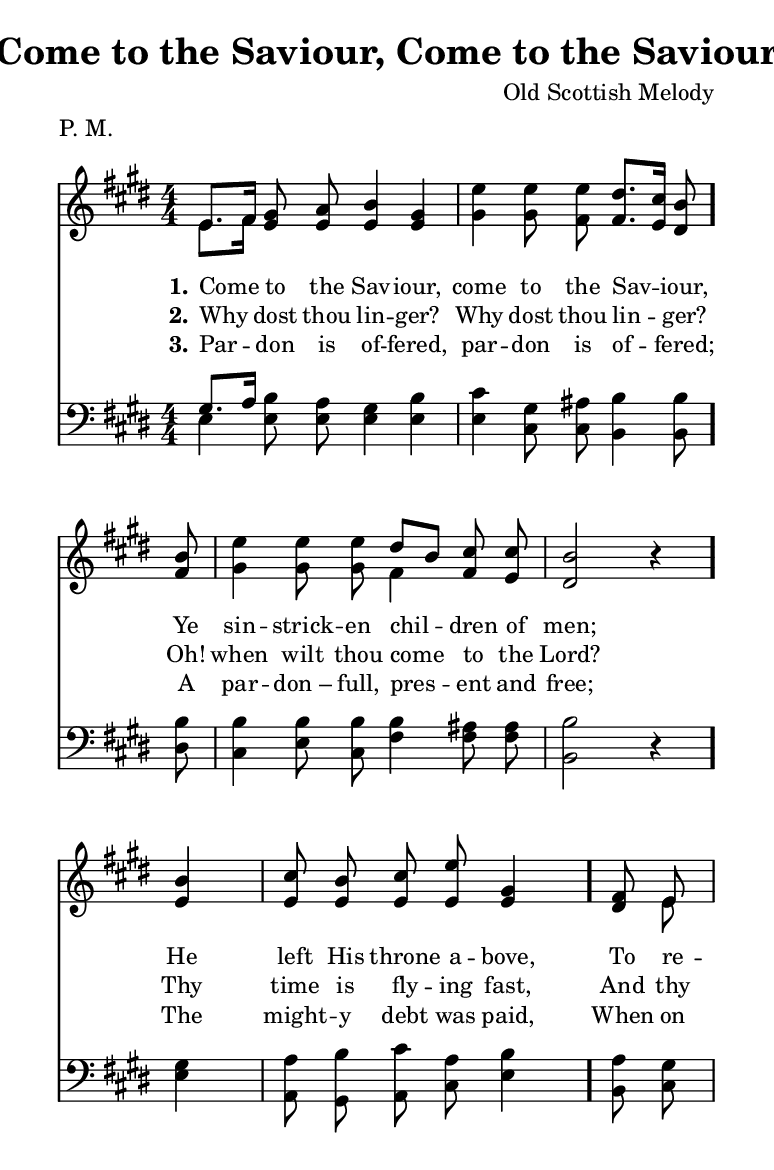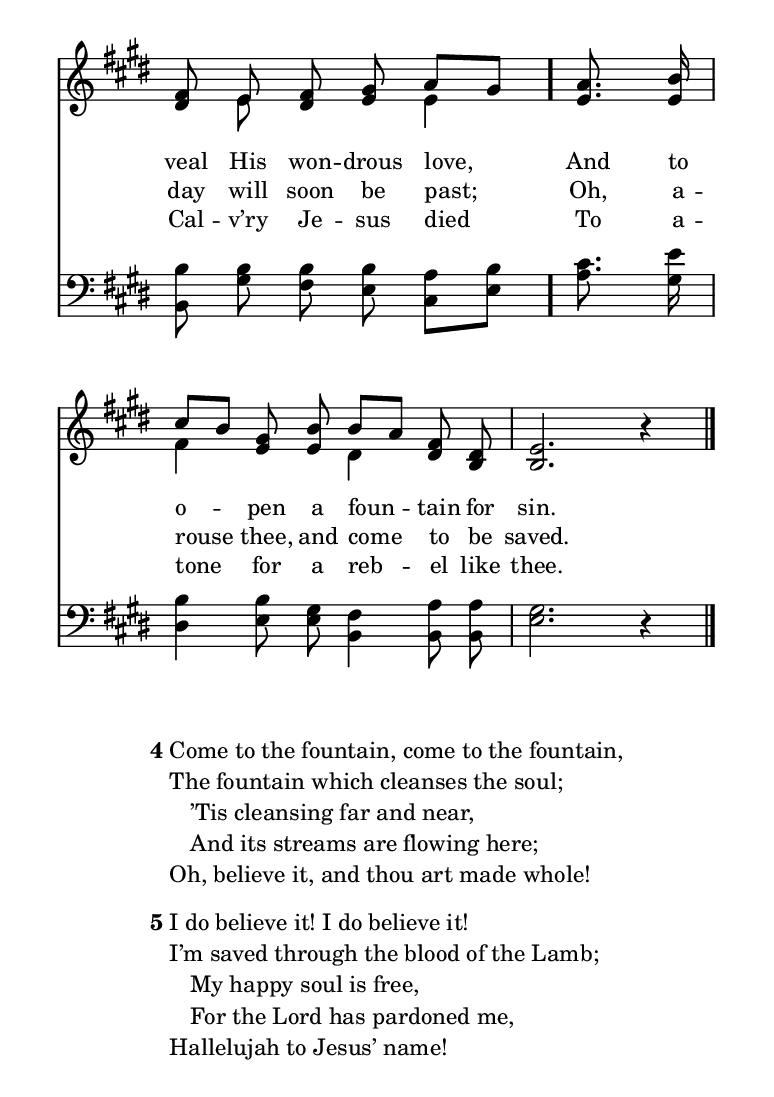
\include "common/global.ily"
\paper {
  \include "common/paper.ily"
  score-markup-spacing.padding = 4
score-markup-spacing.basic-distance = 4

}

\header{
  %gospel
  hymnnumber = "72"
  title = "Come to the Saviour, Come to the Saviour" % not found at hymnary.org
  tunename = ""
  meter = "P. M."
  poet = ""
  composer = "Old Scottish Melody"
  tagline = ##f
}

% for fermata in MIDI
ta = { \tempo 4=76 }
tb = { \tempo 4=38 }

global = {
  \include "common/overrides.ily"
  \override Staff.TimeSignature.style = #'numbered % original has `c`
  \time 4/4
  \override Score.MetronomeMark.transparent = ##t % hide all fermata changes too
  \ta
  \key e \major
  \autoBeamOff
}

notesSoprano = {
\global
\relative c' {

  e8.[ fis16] gis8 a8 b4 gis4 | e'4 e8 e8 dis8.[ cis16] b8
  b8 | e4 e8 e8 dis8[ b8] cis8 cis8 | b2 r4
  b4 | cis8 b8 cis8 e8 gis,4
  fis8 e8 fis8 e8 fis8 gis8 a8[ gis8]
  a8. b16 | cis8[ b8] gis8 b8 b8[ a8] fis8 dis8 | e2. r4

  \bar "|."

}
}

notesAlto = {
\global
\relative e' {

  e8.[ fis16] e8 e8 e4 e4 | gis4 gis8 fis8 fis8.[ e16] dis8
  fis8 | gis4 gis8 gis8 fis4 fis8 e8 | dis2 r4
  e4 | e8 e8 e8 e8 e4
  dis8 e8 | dis8 e8 dis8 e8 e4
  e8. e16 | fis4 e8 e8 dis4 dis8 b8 | b2. r4

}
}

notesTenor = {
\global
\relative a {

  gis8.[ a16] b8 a8 gis4 b4 | cis4 gis8 ais8 b4 b8
  b8 | b4 b8 b8 b4 ais8 ais8 | b2 r4
  gis4 | a8 b8 cis8 a8 b4
  a8 gis b8 b8 b8 b8 a8[ b8]
  cis8. e16 | b4 b8 gis8 fis4 a8 a8 | gis2. r4

}
}

notesBass = {
\global
\relative f {

  e4 e8 e8 e4 e4 | e4 cis8 cis8 b4 b8
  dis8 | cis4 e8 cis8 fis4 fis8 fis8 | b,2 r4
  e4 | a,8 gis8 a8 cis8 e4
  b8 cis8 | b8 gis'8 fis8 e8 cis8[ e8]
  a8. gis16 | dis4 e8 e8 b4 b8 b8 | e2. r4

}
}

wordsA = \lyricmode {
\set stanza = "1."

Come to the Sav -- iour, come to the Sav -- iour, \bar "."
Ye {\eogbreak} sin -- strick -- en chil -- dren of men; \bar "."
He left His throne a -- bove, \bar "."
To re -- {\eogbreak} veal His won -- drous love, \bar "."
And to o -- pen a foun -- tain for sin. \bar "."

}

wordsB = \lyricmode {
\set stanza = "2."

Why dost thou lin -- ger? Why dost thou lin -- ger?
Oh! when wilt thou come to the Lord?
Thy time is fly -- ing fast,
And thy day will soon be past;
Oh, a -- rouse thee, and come to be saved.

}

wordsC = \lyricmode {
\set stanza = "3."

Par -- don is of -- fered, par -- don is of -- fered;
A par -- don_– full, pres -- ent and free;
The might -- y debt was paid,
When on Cal -- v’ry Je -- sus died
To a -- tone for a reb -- el like thee.

}

wordsD = \markuplist {

\line { Come to the fountain, come to the fountain, }
\line { The fountain which cleanses the soul; }
\line { { \hspace #2 } ’Tis cleansing far and near, }
\line { { \hspace #2 } And its streams are flowing here; }
\line { Oh, believe it, and thou art made whole! }

}

wordsE = \markuplist {

\line { I do believe it! I do believe it! }
\line { I’m saved through the blood of the Lamb; }
\line { { \hspace #2 } My happy soul is free, }
\line { { \hspace #2 } For the Lord has pardoned me, }
\line { Hallelujah to Jesus’ name! }

}

\score {
  \context ChoirStaff <<
    \context Staff = upper <<
      \set Staff.autoBeaming = ##f
      \set ChoirStaff.systemStartDelimiter = #'SystemStartBar
      \set ChoirStaff.printPartCombineTexts = ##f
      \partcombine #'(2 . 11) \notesSoprano \notesAlto
      \context NullVoice = sopranos { \voiceOne << \notesSoprano >> }
      \context Lyrics = one   \lyricsto sopranos \wordsA
      \context Lyrics = two   \lyricsto sopranos \wordsB
      \context Lyrics = three \lyricsto sopranos \wordsC
    >>
    \context Staff = men <<
      \set Staff.autoBeaming = ##f
      \clef bass
      \set ChoirStaff.printPartCombineTexts = ##f
      \partcombine #'(2 . 11) \notesTenor \notesBass
    >>
  >>
  \layout {
    \include "common/layout.ily"
  }
  #(cond ((ly:get-option 'eog-midi-permitted) #{ \midi{
    \include "common/midi.ily"
  } #}))
}

\markup { \fill-line { \vcenter \column {
  \vspace #1
  \line{ \bold 4 \column { \wordsD } } \combine \null \vspace #0.4
  \line{ \bold 5 \column { \wordsE } }
} } }

\version "2.19.49"  % necessary for upgrading to future LilyPond versions.

% vi:set et ts=2 sw=2 ai nocindent syntax=lilypond:
